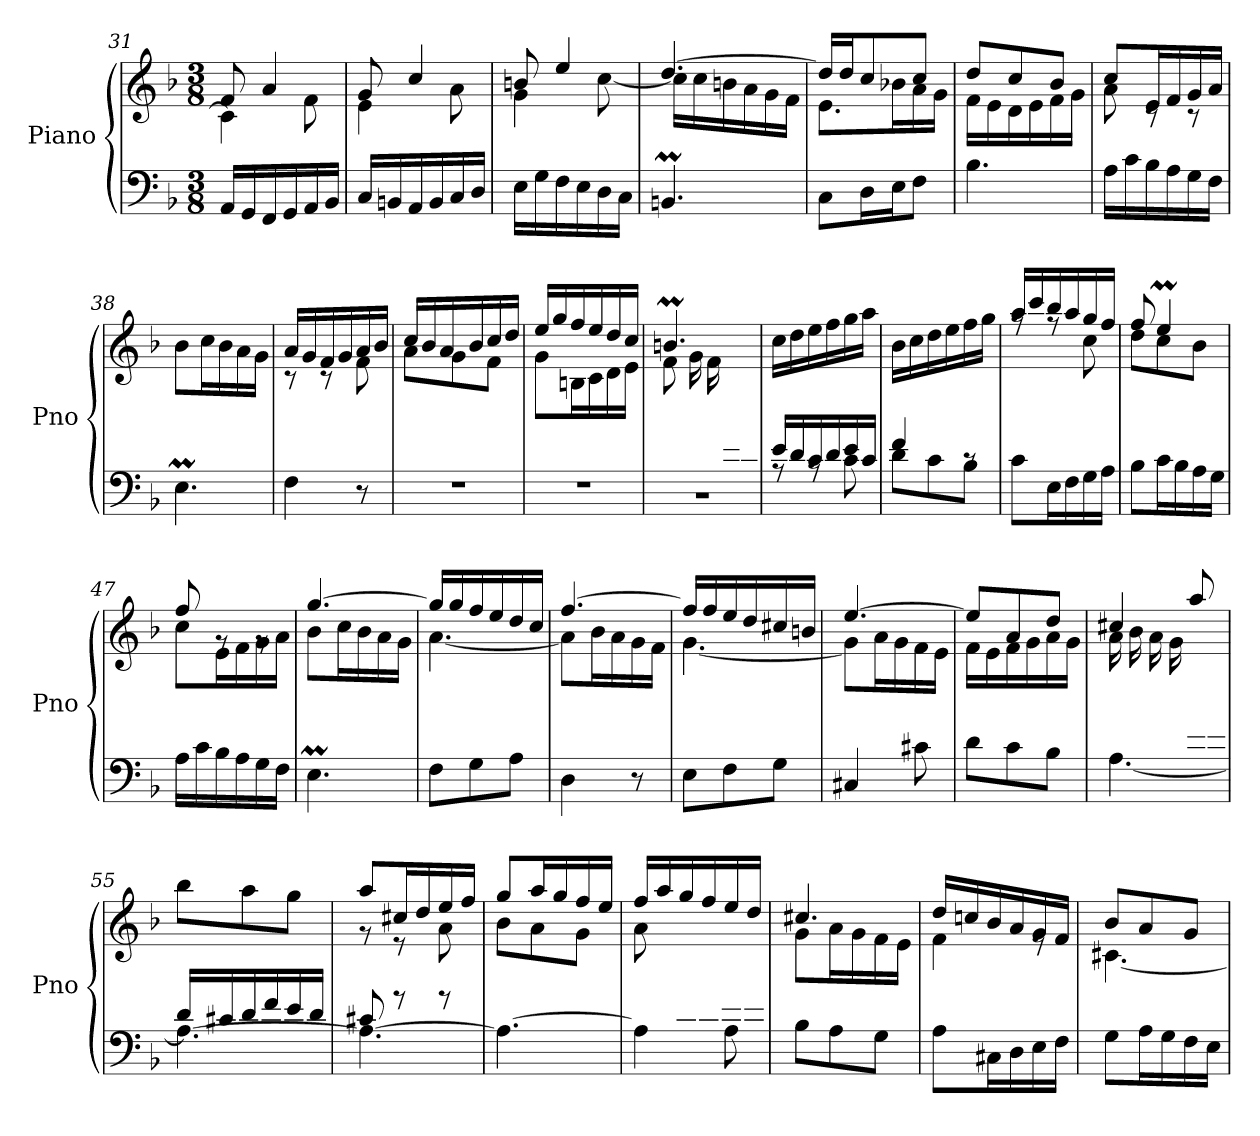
**kern	**kern
*part1	*part1
*staff2	*staff1
*I"Piano	*
*I'Pno	*
!!LO:LB:g=z
*clefF4	*clefG2
*k[b-]	*k[b-]
*M3/8	*M3/8
=31	=31
*	*^
16AA/LL	8f/	4c\]
16GG/	.	.
16FF/	4a/	.
16GG/	.	.
16AA/	.	8f\
16BB-/JJ	.	.
=32	=32	=32
16C/LL	8g/	4e\
16BBn/	.	.
16AA/	4cc/	.
16BB/	.	.
16C/	.	8a\
16D/JJ	.	.
=33	=33	=33
16E\LL	8bn/	4g\
16G\	.	.
16F\	4ee/	.
16E\	.	.
16D\	.	[8cc\
16C\JJ	.	.
=34	=34	=34
4.BBnm/	[4.dd/	16cc\LL]
.	.	16cc\
.	.	16bn\
.	.	16a\
.	.	16g\
.	.	16f\JJ
=35	=35	=35
8C\L	16dd/LL]	8.e\L
.	16dd/J	.
16D\L	8cc/	.
16E\J	.	16b-X\L
8F\J	8cc/J	16a\
.	.	16g\JJ
=36	=36	=36
4.B-\	8dd/L	16f\LL
.	.	16e\
.	8cc/	16d\
.	.	16e\
.	8b-/J	16f\
.	.	16g\JJ
=37	=37	=37
16A\LL	8cc/L	8a\
16c\	.	.
16B-\	16e/L	8rc
16A\	16f/	.
16G\	16g/	8rc
16F\JJ	16a/JJ	.
*	*v	*v
!!LO:LB:g=z
=38	=38
4.Em\	8b-\L
.	16cc\L
.	16b-\
.	16a\
.	16g\JJ
=39	=39
*	*^
4F\	16a/LL	8rc
.	16g/	.
.	16f/	8rc
.	16g/	.
8r	16a/	8f\
.	16b-/JJ	.
=40	=40	=40
4.r	16cc/LL	8a\L
.	16b-/	.
.	16a/	8g\
.	16b-/	.
.	16cc/	8f\J
.	16dd/JJ	.
=41	=41	=41
4.r	16ee/LL	8g\L
.	16gg/	.
.	16ff/	16Bn\L
.	16ee/	16c\
.	16dd/	16d\
.	16cc/JJ	16e\JJ
=42	=42	=42
*^	*	*
4ryy	4.r	4.bnm/	8f\L
.	.	.	16g\L
.	.	.	16f\
16e/	.	.	8ryy
16d/JJ	.	.	.
*	*	*v	*v
!!LO:PB:g=z
=43	=43	=43
16e/LL	8rA	16cc\LL
16d/	.	16dd\
16c/	8rA	16ee\
16d/	.	16ff\
16e/	8c\	16gg\
16c/JJ	.	16aa\JJ
=44	=44	=44
4f/	8d\L	16b-\LL
.	.	16cc\
.	8c\	16dd\
.	.	16ee\
8rc	8B-\J	16ff\
.	.	16gg\JJ
*v	*v	*
=45	=45
*	*^
8c\L	16aa/LL	8rff
.	16ccc/	.
16E\L	16bb-/	8rff
16F\	16aa/	.
16G\	16gg/	8cc\
16A\JJ	16ff/JJ	.
=46	=46	=46
8B-\L	8ff/	8dd\L
16c\L	4eem/	8cc\
16B-\	.	.
16A\	.	8b-\J
16G\JJ	.	.
=47	=47	=47
16A\LL	8ff/	8cc\L
16c\	.	.
16B-\	8rg	16e\L
16A\	.	16f\
16G\	8rg	16g\
16F\JJ	.	16a\JJ
=48	=48	=48
4.Em\	[4.gg/	8b-\L
.	.	16cc\L
.	.	16b-\
.	.	16a\
.	.	16g\JJ
!!LO:LB:g=z	!!
=49	=49	=49
8F\L	16gg/LL]	[4.a\
.	16gg/	.
8G\	16ff/	.
.	16ee/	.
8A\J	16dd/	.
.	16cc/JJ	.
=50	=50	=50
4D\	[4.ff/	8a\L]
.	.	16b-\L
.	.	16a\
8r	.	16g\
.	.	16f\JJ
=51	=51	=51
8E\L	16ff/LL]	[4.g\
.	16ff/	.
8F\	16ee/	.
.	16dd/	.
8G\J	16cc#X/	.
.	16bn/JJ	.
=52	=52	=52
4C#X/	[4.ee/	8g\L]
.	.	16a\L
.	.	16g\
8c#X\	.	16f\
.	.	16e\JJ
=53	=53	=53
8d\L	8ee/L]	16f\LL
.	.	16e\
8c\	8a/	16f\
.	.	16g\
8B-\J	8dd/J	16a\
.	.	16g\JJ
=54	=54	=54
*^	*	*
4ryy	[4.A\	4cc#X/	16a\LL
.	.	.	16b-\
.	.	.	16a\
.	.	.	16g\
16f/	.	8aa/	8ryy
16e/JJ	.	.	.
*	*	*v	*v
!!LO:LB:g=z
=55	=55	=55
4.A\_	16d/LL	8bb-\L
.	16c#X/	.
.	16d/	8aa\
.	16f/	.
.	16e/	8gg\J
.	16d/JJ	.
=56	=56	=56
*	*	*^
4.A\_	8c#X/	8aa/L	8r
.	8rg	16cc#X/L	8r
.	.	16dd/	.
.	8rg	16ee/	8a\
.	.	16ff/JJ	.
*v	*v	*	*
=57	=57	=57
4.A\_	8gg/L	8b-\L
.	16aa/L	8a\
.	16gg/	.
.	16ff/	8g\J
.	16ee/JJ	.
=58	=58	=58
*^	*	*
8ryy	4A\]	16ff/LL	8a\L
.	.	16aa/	.
16c#X/L	.	16gg/	4ryy
16d/	.	16ff/	.
16e/	8A\	16ee/	.
16f/JJ	.	16dd/JJ	.
*v	*v	*	*
=59	=59	=59
8B-\L	4.cc#X/	8g\L
8A\	.	16a\L
.	.	16g\
8G\J	.	16f\
.	.	16e\JJ
=60	=60	=60
8A\L	16dd/LL	4f\
.	16ccn/	.
16C#X\L	16b-/	.
16D\	16a/	.
16E\	16g/	8re
16F\JJ	16f/JJ	.
!!LO:LB:g=z	!!
=61	=61	=61
8G\L	8b-/L	[4.c#X\
16A\L	8a/	.
16G\	.	.
16F\	8g/J	.
16E\JJ	.	.
*	*v	*v
=	=
*-	*-
